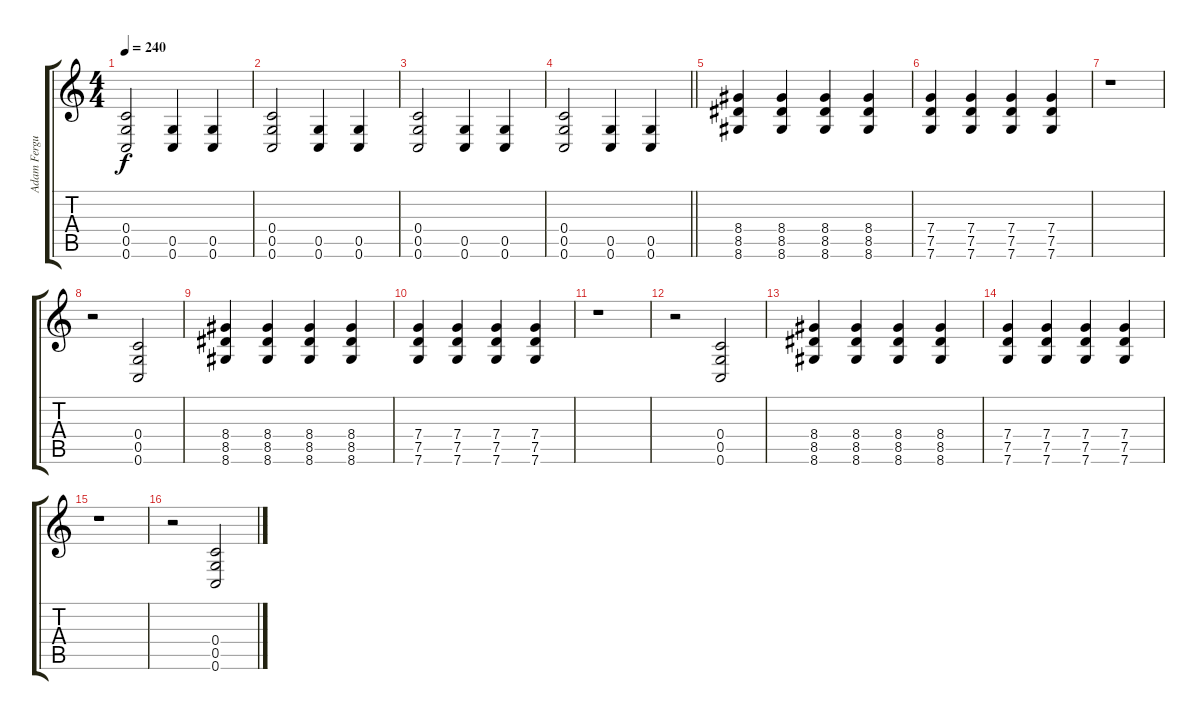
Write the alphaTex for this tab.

\track ("Adam Ferguson - Guitar" "Adam Fergu") {instrument distortionguitar}
\staff {score tabs}
\tuning (D4 A3 F3 C3 G2 C2) {hide}
\ts (4 4)
\tempo 240
\clef g2
\ks c
(0.4 0.5 0.6).2{dy f} (0.5 0.6).4 (0.5 0.6).4 |
(0.4 0.5 0.6).2 (0.5 0.6).4 (0.5 0.6).4 |
(0.4 0.5 0.6).2 (0.5 0.6).4 (0.5 0.6).4 |
\barLineRight lightlight
(0.4 0.5 0.6).2 (0.5 0.6).4 (0.5 0.6).4 |
(8.4 8.5 8.6).4 (8.4 8.5 8.6).4 (8.4 8.5 8.6).4 (8.4 8.5 8.6).4 |
(7.4 7.5 7.6).4 (7.4 7.5 7.6).4 (7.4 7.5 7.6).4 (7.4 7.5 7.6).4 |
r.1 |
r.2 (0.4 0.5 0.6).2 |
(8.4 8.5 8.6).4 (8.4 8.5 8.6).4 (8.4 8.5 8.6).4 (8.4 8.5 8.6).4 |
(7.4 7.5 7.6).4 (7.4 7.5 7.6).4 (7.4 7.5 7.6).4 (7.4 7.5 7.6).4 |
r.1 |
r.2 (0.4 0.5 0.6).2 |
(8.4 8.5 8.6).4 (8.4 8.5 8.6).4 (8.4 8.5 8.6).4 (8.4 8.5 8.6).4 |
(7.4 7.5 7.6).4 (7.4 7.5 7.6).4 (7.4 7.5 7.6).4 (7.4 7.5 7.6).4 |
r.1 |
r.2 (0.4 0.5 0.6).2
